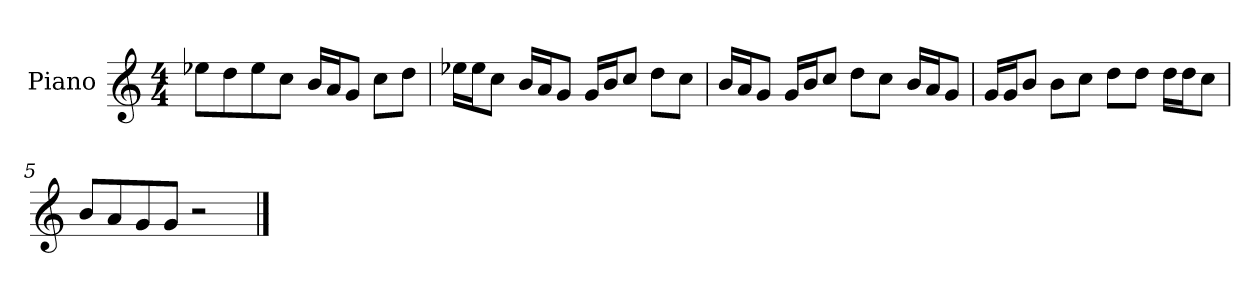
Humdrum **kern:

**kern
*part1
*staff1
*I"Piano
*I'P-no
*clefG2
*k[]
*M4/4
*MM90
=1
8ee-X\L
8dd\
8ee-\
8cc\J
16b/LL
16a/J
8g/J
8cc\L
8dd\J
=2
16ee-X\LL
16ee-\J
8cc\J
16b/LL
16a/J
8g/J
16g/LL
16b/J
8cc/J
8dd\L
8cc\J
=3
16b/LL
16a/J
8g/J
16g/LL
16b/J
8cc/J
8dd\L
8cc\J
16b/LL
16a/J
8g/J
=4
16g/LL
16g/J
8b/J
8b\L
8cc\J
8dd\L
8dd\J
16dd\LL
16dd\J
8cc\J
!!LO:LB:g=z
=5
8b/L
8a/
8g/
8g/J
2r
==
*-
